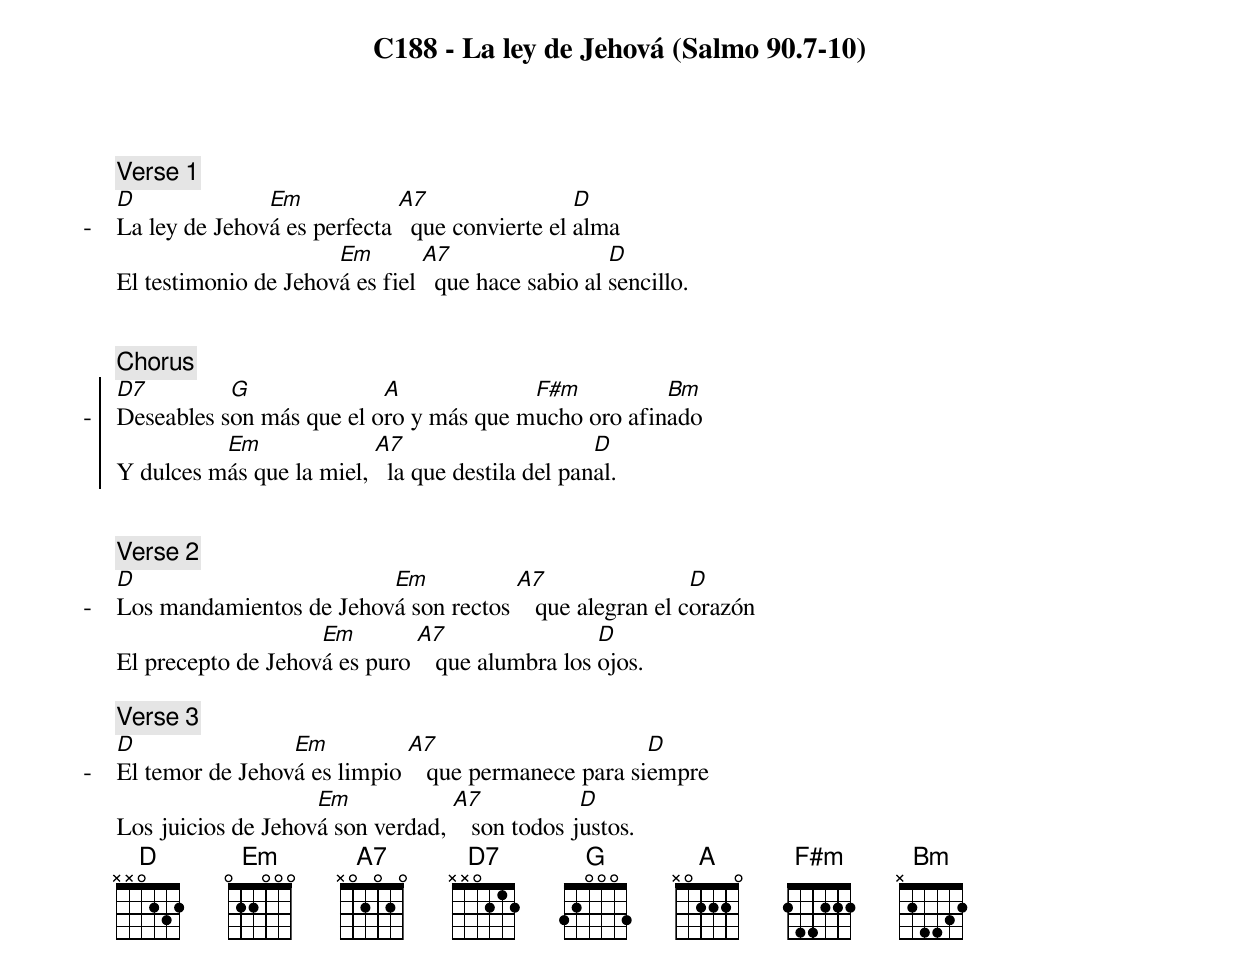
{title: C188 - La ley de Jehová (Salmo 90.7-10)}
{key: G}


{c:Verse 1}
{start_of_verse:-}
[D]La ley de Jehov[Em]á es perfecta [A7]  que convierte el [D]alma
El testimonio de Jehov[Em]á es fiel [A7]  que hace sabio al [D]sencillo.
{end_of_verse}


{c:Chorus}
{start_of_chorus:-}
[D7]Deseables s[G]on más que el o[A]ro y más que m[F#m]ucho oro afin[Bm]ado
Y dulces m[Em]ás que la miel, [A7]  la que destila del pan[D]al.
{end_of_chorus}


{c:Verse 2}
{start_of_verse:-}
[D]Los mandamientos de Jehov[Em]á son rectos [A7]   que alegran el c[D]orazón
El precepto de Jehov[Em]á es puro [A7]   que alumbra los [D]ojos.
{end_of_verse}

{c:Verse 3}
{start_of_verse:-}
[D]El temor de Jehov[Em]á es limpio [A7]   que permanece para si[D]empre
Los juicios de Jehov[Em]á son verdad, [A7]   son todos j[D]ustos.
{end_of_verse}
